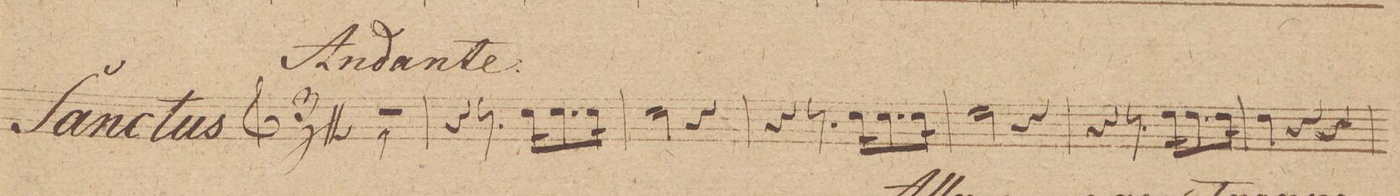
**kern
*I"Corno 1mo in C
*clefG2
*k[]
*M3/4
2.r
=2
4r
8.r
16cc\KL
8.cc\
16cc\Jk
=3
*2\right
2cc\
4r
=4
4r
8.r
16cc\KL
8.cc\
16cc\Jk
=5
2dd\
4r
=6
4r
8.r
16dd\KL
8.dd\
16dd\Jk
=7
4dd\
4r
4r
=8
*-
